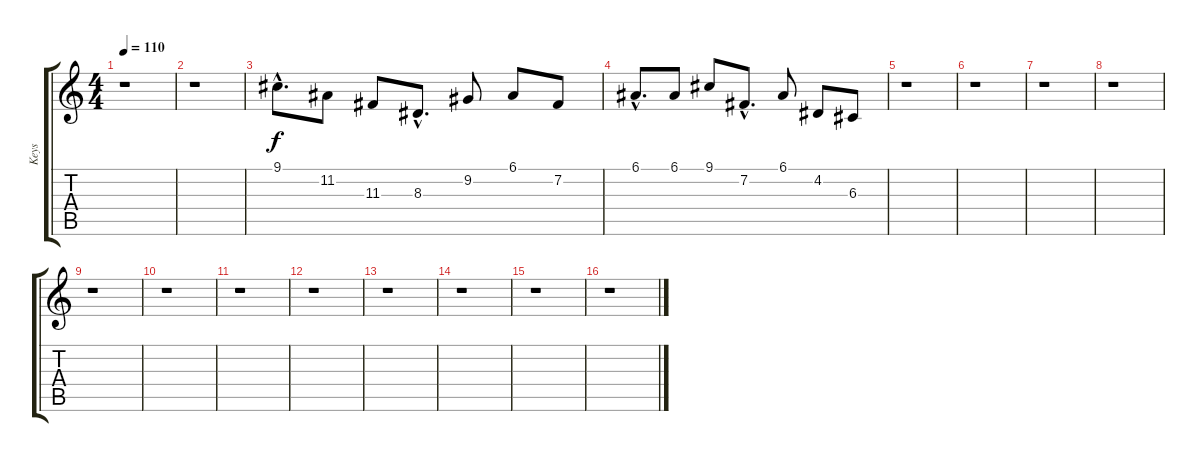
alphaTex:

\track ("Keys" "Keys") {instrument acousticgrandpiano}
\staff {score tabs}
\tuning (E4 B3 G3 D3 A2 E2) {hide}
\ts (4 4)
\tempo 110
\clef g2
\ks c
r.1{dy f instrument acousticgrandpiano} |
r.1 |
9.1{hac}.8{d} 11.2.8 11.3.8 8.3{hac}.8{d} 9.2.8 6.1.8 7.2.8 |
6.1{hac}.8{d} 6.1.8 9.1.8 7.2{hac}.8{d} 6.1.8 4.2.8 6.3.8 |
r.1 |
r.1 |
r.1 |
r.1 |
r.1 |
r.1 |
r.1 |
r.1 |
r.1 |
r.1 |
r.1 |
r.1
